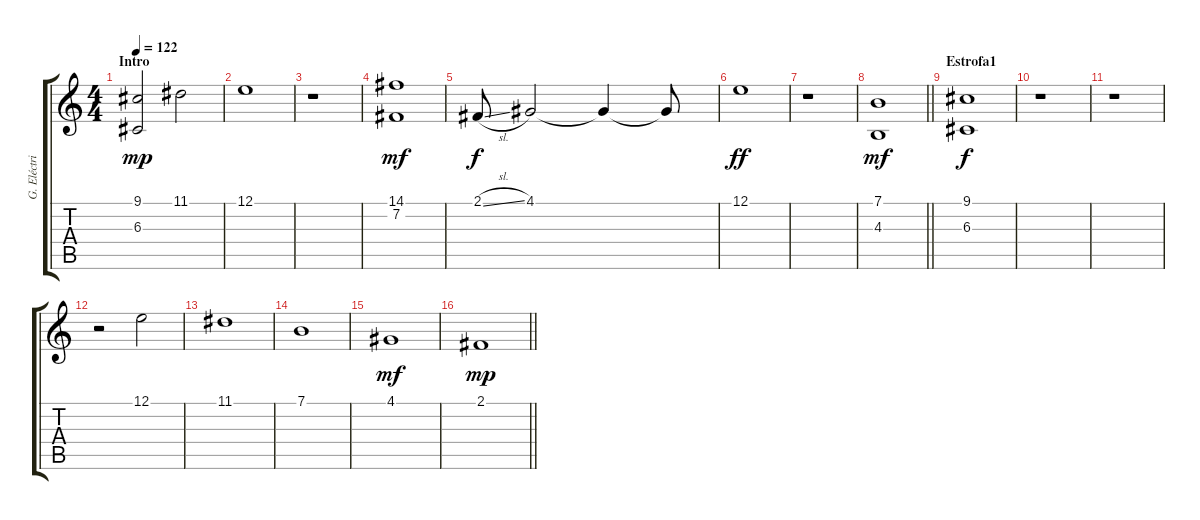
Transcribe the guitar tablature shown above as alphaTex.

\track ("G. Eléctrica" "G. Eléctri") {instrument pad8sweep}
\staff {score tabs}
\tuning (E4 B3 G3 D3 A2 E2) {hide}
\ts (4 4)
\section ("" "Intro")
\tempo 122
\clef g2
\ks c
(9.1 6.3).2{dy mp instrument pad8sweep} 11.1.2 |
12.1.1 |
r.1 |
(14.1 7.2).1{dy mf} |
2.1{sl}.8{dy f} 4.1.2 4.1{t}.4 4.1{t}.8 |
12.1.1{dy ff} |
r.1 |
\barLineRight lightlight
(7.1 4.3).1{dy mf} |
\section ("" "Estrofa1")
(9.1 6.3).1{dy f} |
r.1 |
r.1 |
r.2 12.1.2 |
11.1.1 |
7.1.1 |
4.1.1{dy mf} |
\barLineRight lightlight
2.1.1{dy mp}
